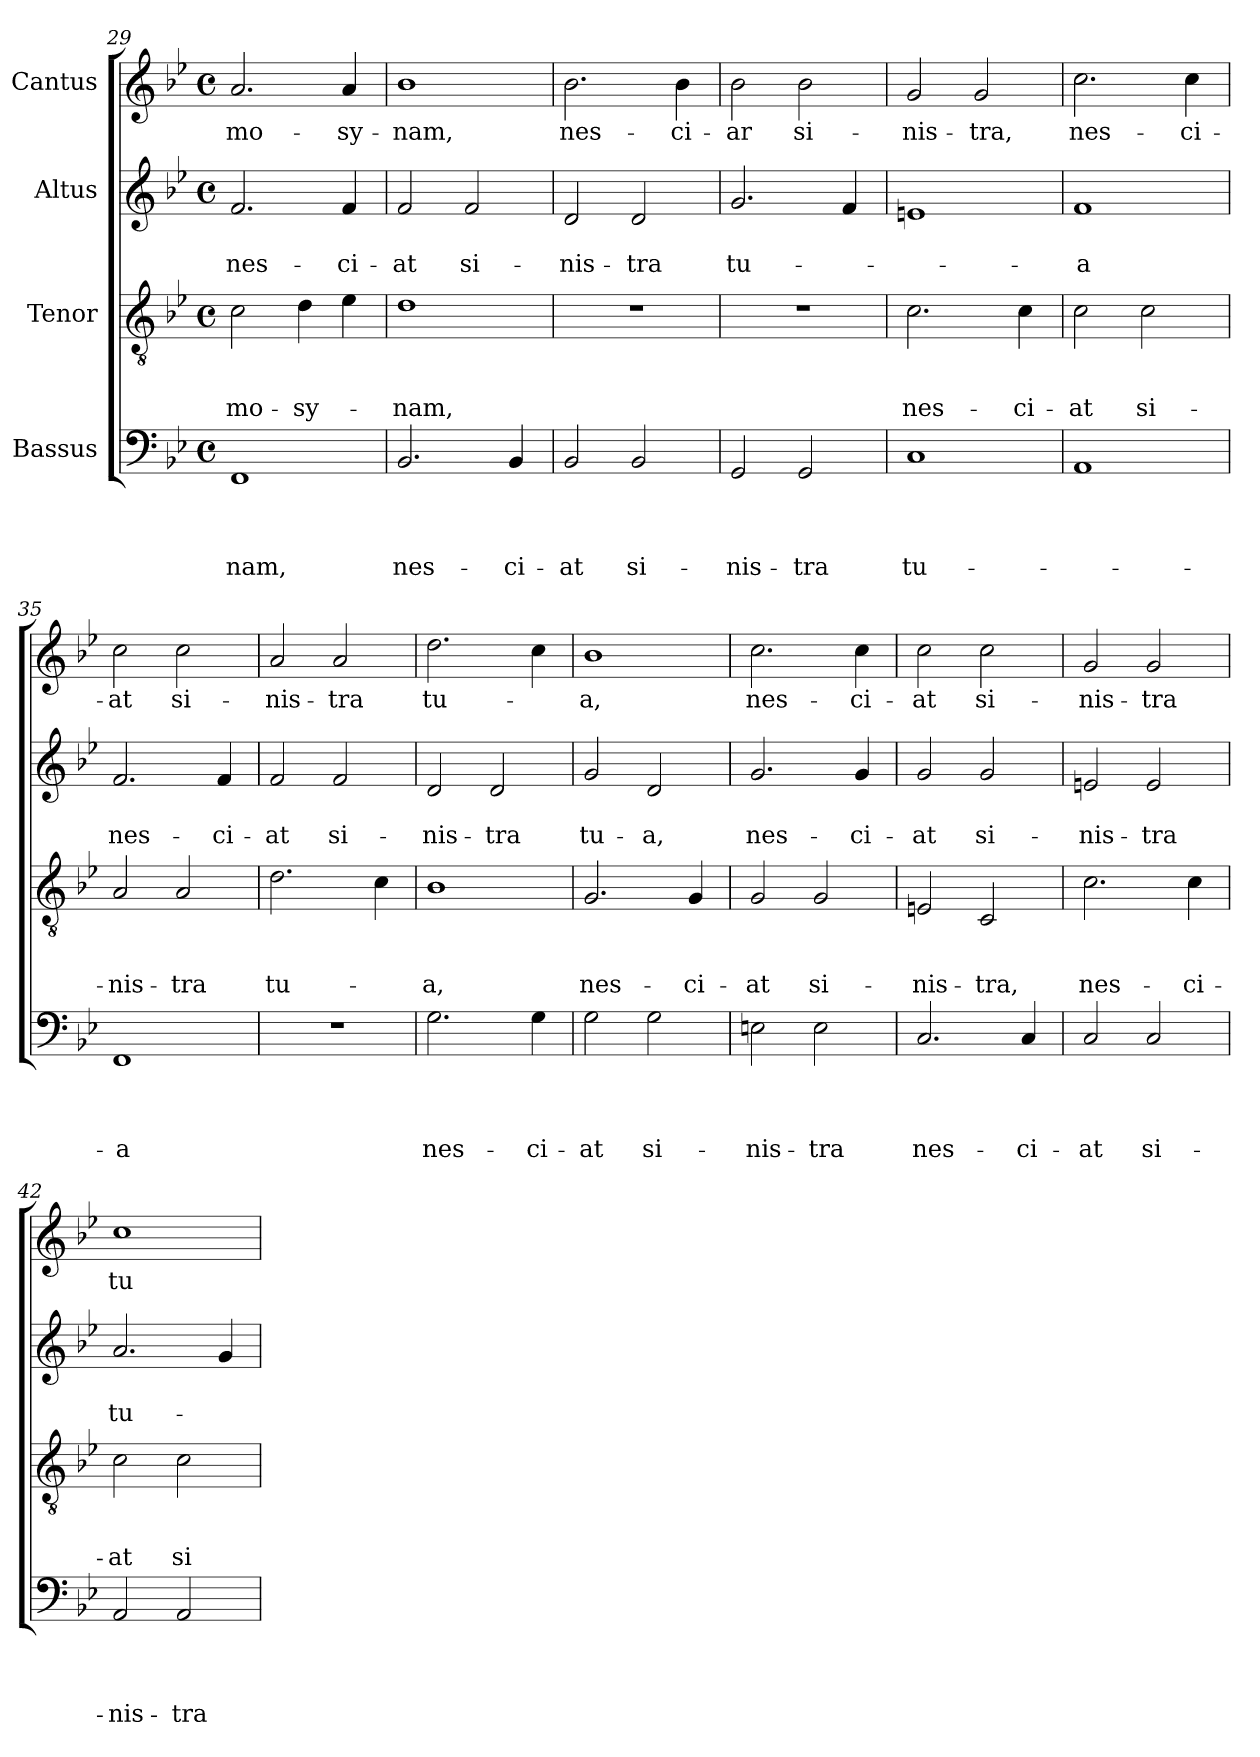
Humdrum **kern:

**kern	**text	**text	**text	**text	**kern	**text	**text	**text	**kern	**text	**text	**kern	**text
*part4	*part4	*part4	*part4	*part4	*part3	*part3	*part3	*part3	*part2	*part2	*part2	*part1	*part1
*staff4	*staff4	*staff4	*staff4	*staff4	*staff3	*staff3	*staff3	*staff3	*staff2	*staff2	*staff2	*staff1	*staff1
*I"Bassus	*	*	*	*	*I"Tenor	*	*	*	*I"Altus	*	*	*I"Cantus	*
!!LO:LB:g=z
*clefF4	*	*	*	*	*clefGv2	*	*	*	*clefG2	*	*	*clefG2	*
*k[b-e-]	*	*	*	*	*k[b-e-]	*	*	*	*k[b-e-]	*	*	*k[b-e-]	*
*B-:	*	*	*	*	*B-:	*	*	*	*B-:	*	*	*B-:	*
*M4/4	*	*	*	*	*M4/4	*	*	*	*M4/4	*	*	*M4/4	*
*met(c)	*	*	*	*	*met(c)	*	*	*	*met(c)	*	*	*met(c)	*
=29	=29	=29	=29	=29	=29	=29	=29	=29	=29	=29	=29	=29	=29
!	!	!	!	!LO:LY:b	!	!	!	!LO:LY:b	!	!	!LO:LY:b	!	!LO:LY:b
1FF	.	.	.	-nam,	2c\	.	.	-mo-	2.f/	.	nes-	2.a/	-mo-
!	!	!	!	!	!	!	!	!LO:LY:b	!	!	!	!	!
.	.	.	.	.	4d\	.	.	-sy-	.	.	.	.	.
!	!	!	!	!	!	!	!	!	!	!	!LO:LY:b	!	!LO:LY:b
.	.	.	.	.	4e-\	.	.	.	4f/	.	-ci-	4a/	-sy-
=30	=30	=30	=30	=30	=30	=30	=30	=30	=30	=30	=30	=30	=30
!	!	!	!	!LO:LY:b	!	!	!	!LO:LY:b	!	!	!LO:LY:b	!	!LO:LY:b
2.BB-/	.	.	.	nes-	1d	.	.	-nam,	2f/	.	-at	1b-	-nam,
!	!	!	!	!	!	!	!	!	!	!	!LO:LY:b	!	!
.	.	.	.	.	.	.	.	.	2f/	.	si-	.	.
!	!	!	!	!LO:LY:b	!	!	!	!	!	!	!	!	!
4BB-/	.	.	.	-ci-	.	.	.	.	.	.	.	.	.
=31	=31	=31	=31	=31	=31	=31	=31	=31	=31	=31	=31	=31	=31
!	!	!	!	!LO:LY:b	!	!	!	!	!	!	!LO:LY:b	!	!LO:LY:b
2BB-/	.	.	.	-at	1r	.	.	.	2d/	.	-nis-	2.b-\	nes-
!	!	!	!	!LO:LY:b	!	!	!	!	!	!	!LO:LY:b	!	!
2BB-/	.	.	.	si-	.	.	.	.	2d/	.	-tra	.	.
!	!	!	!	!	!	!	!	!	!	!	!	!	!LO:LY:b
.	.	.	.	.	.	.	.	.	.	.	.	4b-\	-ci-
=32	=32	=32	=32	=32	=32	=32	=32	=32	=32	=32	=32	=32	=32
!	!	!	!	!LO:LY:b	!	!	!	!	!	!	!LO:LY:b	!	!LO:LY:b
2GG/	.	.	.	-nis-	1r	.	.	.	2.g/	.	tu-	2b-\	-ar
!	!	!	!	!LO:LY:b	!	!	!	!	!	!	!	!	!LO:LY:b
2GG/	.	.	.	-tra	.	.	.	.	.	.	.	2b-\	si-
.	.	.	.	.	.	.	.	.	4f/	.	.	.	.
=33	=33	=33	=33	=33	=33	=33	=33	=33	=33	=33	=33	=33	=33
!	!	!	!	!LO:LY:b	!	!	!	!LO:LY:b	!	!	!	!	!LO:LY:b
1C	.	.	.	tu-	2.c\	.	.	nes-	1en	.	.	2g/	-nis-
!	!	!	!	!	!	!	!	!	!	!	!	!	!LO:LY:b
.	.	.	.	.	.	.	.	.	.	.	.	2g/	-tra,
!	!	!	!	!	!	!	!	!LO:LY:b	!	!	!	!	!
.	.	.	.	.	4c\	.	.	-ci-	.	.	.	.	.
=34	=34	=34	=34	=34	=34	=34	=34	=34	=34	=34	=34	=34	=34
!	!	!	!	!	!	!	!	!LO:LY:b	!	!	!LO:LY:b	!	!LO:LY:b
1AA	.	.	.	.	2c\	.	.	-at	1f	.	-a	2.cc\	nes-
!	!	!	!	!	!	!	!	!LO:LY:b	!	!	!	!	!
.	.	.	.	.	2c\	.	.	si-	.	.	.	.	.
!	!	!	!	!	!	!	!	!	!	!	!	!	!LO:LY:b
.	.	.	.	.	.	.	.	.	.	.	.	4cc\	-ci-
=35	=35	=35	=35	=35	=35	=35	=35	=35	=35	=35	=35	=35	=35
!	!	!	!	!LO:LY:b	!	!	!	!LO:LY:b	!	!	!LO:LY:b	!	!LO:LY:b
1FF	.	.	.	-a	2A/	.	.	-nis-	2.f/	.	nes-	2cc\	-at
!	!	!	!	!	!	!	!	!LO:LY:b	!	!	!	!	!LO:LY:b
.	.	.	.	.	2A/	.	.	-tra	.	.	.	2cc\	si-
!	!	!	!	!	!	!	!	!	!	!	!LO:LY:b	!	!
.	.	.	.	.	.	.	.	.	4f/	.	-ci-	.	.
!!LO:LB:g=z
=36	=36	=36	=36	=36	=36	=36	=36	=36	=36	=36	=36	=36	=36
!	!	!	!	!	!	!	!	!LO:LY:b	!	!	!LO:LY:b	!	!LO:LY:b
1r	.	.	.	.	2.d\	.	.	tu-	2f/	.	-at	2a/	-nis-
!	!	!	!	!	!	!	!	!	!	!	!LO:LY:b	!	!LO:LY:b
.	.	.	.	.	.	.	.	.	2f/	.	si-	2a/	-tra
.	.	.	.	.	4c\	.	.	.	.	.	.	.	.
=37	=37	=37	=37	=37	=37	=37	=37	=37	=37	=37	=37	=37	=37
!	!	!	!	!LO:LY:b	!	!	!	!LO:LY:b	!	!	!LO:LY:b	!	!LO:LY:b
2.G\	.	.	.	nes-	1B-	.	.	-a,	2d/	.	-nis-	2.dd\	tu-
!	!	!	!	!	!	!	!	!	!	!	!LO:LY:b	!	!
.	.	.	.	.	.	.	.	.	2d/	.	-tra	.	.
!	!	!	!	!LO:LY:b	!	!	!	!	!	!	!	!	!
4G\	.	.	.	-ci-	.	.	.	.	.	.	.	4cc\	.
=38	=38	=38	=38	=38	=38	=38	=38	=38	=38	=38	=38	=38	=38
!	!	!	!	!LO:LY:b	!	!	!	!LO:LY:b	!	!	!LO:LY:b	!	!LO:LY:b
2G\	.	.	.	-at	2.G/	.	.	nes-	2g/	.	tu-	1b-	-a,
!	!	!	!	!LO:LY:b	!	!	!	!	!	!	!LO:LY:b	!	!
2G\	.	.	.	si-	.	.	.	.	2d/	.	-a,	.	.
!	!	!	!	!	!	!	!	!LO:LY:b	!	!	!	!	!
.	.	.	.	.	4G/	.	.	-ci-	.	.	.	.	.
=39	=39	=39	=39	=39	=39	=39	=39	=39	=39	=39	=39	=39	=39
!	!	!	!	!LO:LY:b	!	!	!	!LO:LY:b	!	!	!LO:LY:b	!	!LO:LY:b
2En\	.	.	.	-nis-	2G/	.	.	-at	2.g/	.	nes-	2.cc\	nes-
!	!	!	!	!LO:LY:b	!	!	!	!LO:LY:b	!	!	!	!	!
2E\	.	.	.	-tra	2G/	.	.	si-	.	.	.	.	.
!	!	!	!	!	!	!	!	!	!	!	!LO:LY:b	!	!LO:LY:b
.	.	.	.	.	.	.	.	.	4g/	.	-ci-	4cc\	-ci-
=40	=40	=40	=40	=40	=40	=40	=40	=40	=40	=40	=40	=40	=40
!	!	!	!	!LO:LY:b	!	!	!	!LO:LY:b	!	!	!LO:LY:b	!	!LO:LY:b
2.C/	.	.	.	nes-	2En/	.	.	-nis-	2g/	.	-at	2cc\	-at
!	!	!	!	!	!	!	!	!LO:LY:b	!	!	!LO:LY:b	!	!LO:LY:b
.	.	.	.	.	2C/	.	.	-tra,	2g/	.	si-	2cc\	si-
!	!	!	!	!LO:LY:b	!	!	!	!	!	!	!	!	!
4C/	.	.	.	-ci-	.	.	.	.	.	.	.	.	.
=41	=41	=41	=41	=41	=41	=41	=41	=41	=41	=41	=41	=41	=41
!	!	!	!	!LO:LY:b	!	!	!	!LO:LY:b	!	!	!LO:LY:b	!	!LO:LY:b
2C/	.	.	.	-at	2.c\	.	.	nes-	2en/	.	-nis-	2g/	-nis-
!	!	!	!	!LO:LY:b	!	!	!	!	!	!	!LO:LY:b	!	!LO:LY:b
2C/	.	.	.	si-	.	.	.	.	2e/	.	-tra	2g/	-tra
!	!	!	!	!	!	!	!	!LO:LY:b	!	!	!	!	!
.	.	.	.	.	4c\	.	.	-ci-	.	.	.	.	.
=42	=42	=42	=42	=42	=42	=42	=42	=42	=42	=42	=42	=42	=42
!	!	!	!	!LO:LY:b	!	!	!	!LO:LY:b	!	!	!LO:LY:b	!	!LO:LY:b
2AA/	.	.	.	-nis-	2c\	.	.	-at	2.a/	.	tu-	1cc	tu-
!	!	!	!	!LO:LY:b	!	!	!	!LO:LY:b	!	!	!	!	!
2AA/	.	.	.	-tra	2c\	.	.	si-	.	.	.	.	.
.	.	.	.	.	.	.	.	.	4g/	.	.	.	.
=	=	=	=	=	=	=	=	=	=	=	=	=	=
*-	*-	*-	*-	*-	*-	*-	*-	*-	*-	*-	*-	*-	*-
